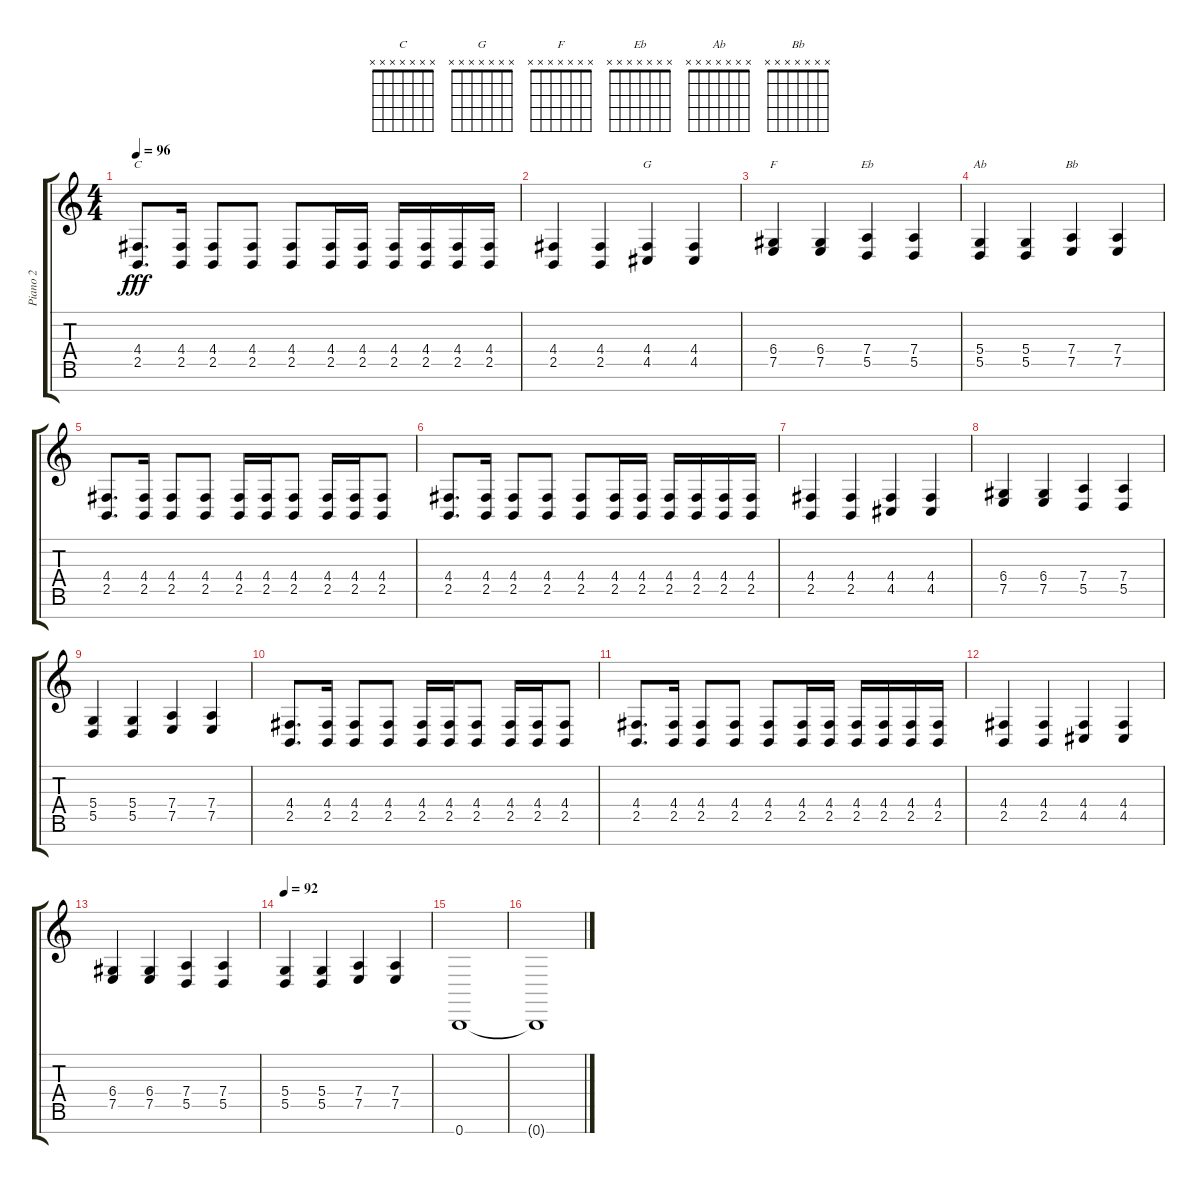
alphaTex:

\track ("Piano 2" "Piano 2") {instrument acousticgrandpiano}
\staff {score tabs}
\tuning (E4 B3 G3 D3 A2 E2 B1) {hide}
\chord ("C" x x x x x x x)
\chord ("G" x x x x x x x)
\chord ("F" x x x x x x x)
\chord ("Eb" x x x x x x x)
\chord ("Ab" x x x x x x x)
\chord ("Bb" x x x x x x x)
\ts (4 4)
\tempo 96
\clef g2
\ks c
(4.4 2.5).8{d ch "C" dy fff} (4.4 2.5).16 (4.4 2.5).8 (4.4 2.5).8 (4.4 2.5).8 (4.4 2.5).16 (4.4 2.5).16 (4.4 2.5).16 (4.4 2.5).16 (4.4 2.5).16 (4.4 2.5).16 |
(4.4 2.5).4 (4.4 2.5).4 (4.4 4.5).4{ch "G"} (4.4 4.5).4 |
(6.4 7.5).4{ch "F"} (6.4 7.5).4 (7.4 5.5).4{ch "Eb"} (7.4 5.5).4 |
(5.4 5.5).4{ch "Ab"} (5.4 5.5).4 (7.4 7.5).4{ch "Bb"} (7.4 7.5).4 |
(4.4 2.5).8{d} (4.4 2.5).16 (4.4 2.5).8 (4.4 2.5).8 (4.4 2.5).16 (4.4 2.5).16 (4.4 2.5).8 (4.4 2.5).16 (4.4 2.5).16 (4.4 2.5).8 |
(4.4 2.5).8{d} (4.4 2.5).16 (4.4 2.5).8 (4.4 2.5).8 (4.4 2.5).8 (4.4 2.5).16 (4.4 2.5).16 (4.4 2.5).16 (4.4 2.5).16 (4.4 2.5).16 (4.4 2.5).16 |
(4.4 2.5).4 (4.4 2.5).4 (4.4 4.5).4 (4.4 4.5).4 |
(6.4 7.5).4 (6.4 7.5).4 (7.4 5.5).4 (7.4 5.5).4 |
(5.4 5.5).4 (5.4 5.5).4 (7.4 7.5).4 (7.4 7.5).4 |
(4.4 2.5).8{d} (4.4 2.5).16 (4.4 2.5).8 (4.4 2.5).8 (4.4 2.5).16 (4.4 2.5).16 (4.4 2.5).8 (4.4 2.5).16 (4.4 2.5).16 (4.4 2.5).8 |
(4.4 2.5).8{d} (4.4 2.5).16 (4.4 2.5).8 (4.4 2.5).8 (4.4 2.5).8 (4.4 2.5).16 (4.4 2.5).16 (4.4 2.5).16 (4.4 2.5).16 (4.4 2.5).16 (4.4 2.5).16 |
(4.4 2.5).4 (4.4 2.5).4 (4.4 4.5).4 (4.4 4.5).4 |
(6.4 7.5).4 (6.4 7.5).4 (7.4 5.5).4 (7.4 5.5).4 |
\tempo 92
(5.4 5.5).4 (5.4 5.5).4 (7.4 7.5).4 (7.4 7.5).4 |
0.7.1 |
0.7{t}.1
